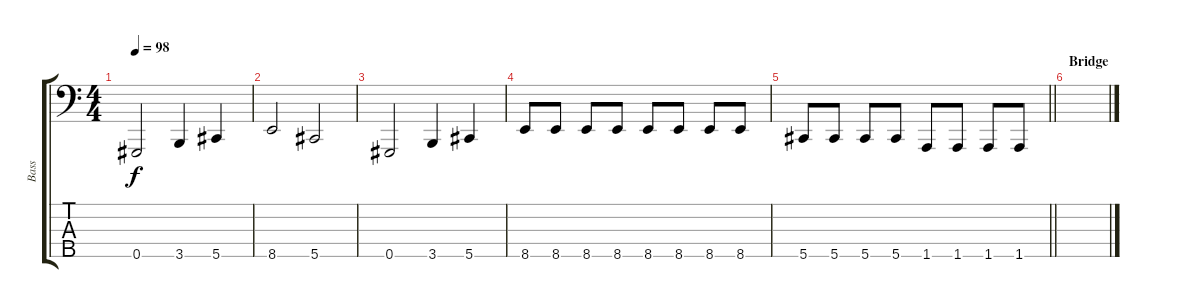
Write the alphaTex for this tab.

\track ("Bass" "Bass") {instrument electricbassfinger}
\staff {score tabs}
\tuning (Gb2 Db2 Ab1 Eb1 Ab0) {hide}
\ts (4 4)
\tempo 98
\clef f4
\ks c
0.5.2{dy f} 3.5.4 5.5.4 |
8.5.2 5.5.2 |
0.5.2 3.5.4 5.5.4 |
8.5.8 8.5.8 8.5.8 8.5.8 8.5.8 8.5.8 8.5.8 8.5.8 |
\barLineRight lightlight
5.5.8 5.5.8 5.5.8 5.5.8 1.5.8 1.5.8 1.5.8 1.5.8 |
\section ("" "Bridge")
